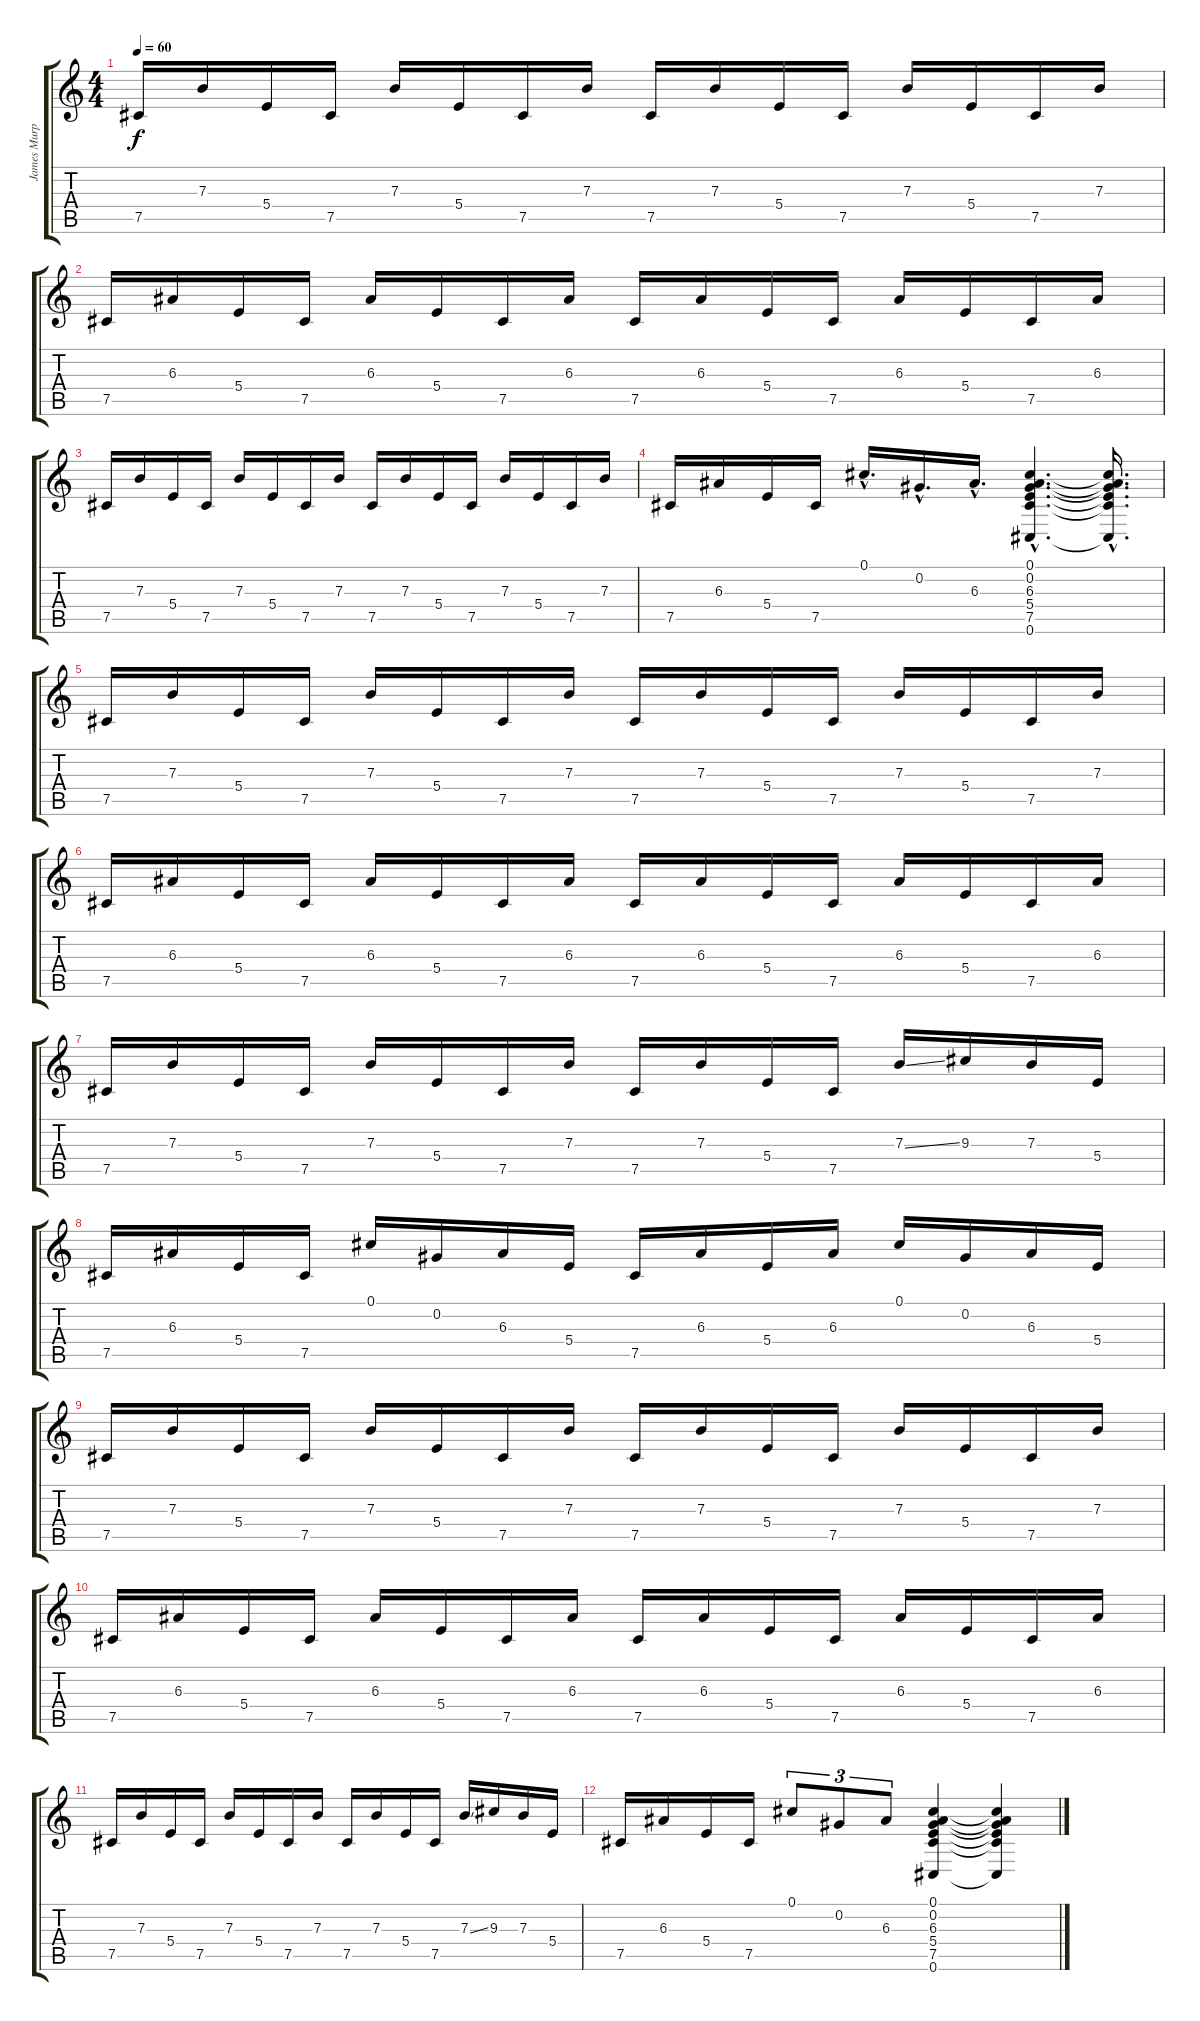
\track ("James Murphy" "James Murp") {instrument electricguitarjazz}
\staff {score tabs}
\tuning (Db4 Ab3 E3 B2 Gb2 Db2) {hide}
\ts (4 4)
\tempo 60
\clef g2
\ks c
7.5.16{dy f} 7.3.16 5.4.16 7.5.16 7.3.16 5.4.16 7.5.16 7.3.16 7.5.16 7.3.16 5.4.16 7.5.16 7.3.16 5.4.16 7.5.16 7.3.16 |
7.5.16 6.3.16 5.4.16 7.5.16 6.3.16 5.4.16 7.5.16 6.3.16 7.5.16 6.3.16 5.4.16 7.5.16 6.3.16 5.4.16 7.5.16 6.3.16 |
7.5.16 7.3.16 5.4.16 7.5.16 7.3.16 5.4.16 7.5.16 7.3.16 7.5.16 7.3.16 5.4.16 7.5.16 7.3.16 5.4.16 7.5.16 7.3.16 |
7.5.16 6.3.16 5.4.16 7.5.16 0.1{hac}.16{d} 0.2{hac}.16{d} 6.3{hac}.16{d} (0.1{hac} 0.2{hac} 6.3{hac} 5.4{hac} 7.5{hac} 0.6{hac}).4{d} (0.1{hac t} 0.2{hac t} 6.3{hac t} 5.4{hac t} 7.5{hac t} 0.6{hac t}).16{d} |
7.5.16 7.3.16 5.4.16 7.5.16 7.3.16 5.4.16 7.5.16 7.3.16 7.5.16 7.3.16 5.4.16 7.5.16 7.3.16 5.4.16 7.5.16 7.3.16 |
7.5.16 6.3.16 5.4.16 7.5.16 6.3.16 5.4.16 7.5.16 6.3.16 7.5.16 6.3.16 5.4.16 7.5.16 6.3.16 5.4.16 7.5.16 6.3.16 |
7.5.16 7.3.16 5.4.16 7.5.16 7.3.16 5.4.16 7.5.16 7.3.16 7.5.16 7.3.16 5.4.16 7.5.16 7.3{ss}.16 9.3.16 7.3.16 5.4.16 |
7.5.16 6.3.16 5.4.16 7.5.16 0.1.16 0.2.16 6.3.16 5.4.16 7.5.16 6.3.16 5.4.16 6.3.16 0.1.16 0.2.16 6.3.16 5.4.16 |
7.5.16 7.3.16 5.4.16 7.5.16 7.3.16 5.4.16 7.5.16 7.3.16 7.5.16 7.3.16 5.4.16 7.5.16 7.3.16 5.4.16 7.5.16 7.3.16 |
7.5.16 6.3.16 5.4.16 7.5.16 6.3.16 5.4.16 7.5.16 6.3.16 7.5.16 6.3.16 5.4.16 7.5.16 6.3.16 5.4.16 7.5.16 6.3.16 |
7.5.16 7.3.16 5.4.16 7.5.16 7.3.16 5.4.16 7.5.16 7.3.16 7.5.16 7.3.16 5.4.16 7.5.16 7.3{ss}.16 9.3.16 7.3.16 5.4.16 |
7.5.16 6.3.16 5.4.16 7.5.16 0.1.8{tu (3 2)} 0.2.8{tu (3 2)} 6.3.8{tu (3 2)} (0.1 0.2 6.3 5.4 7.5 0.6).4 (0.1{t} 0.2{t} 6.3{t} 5.4{t} 7.5{t} 0.6{t}).4
